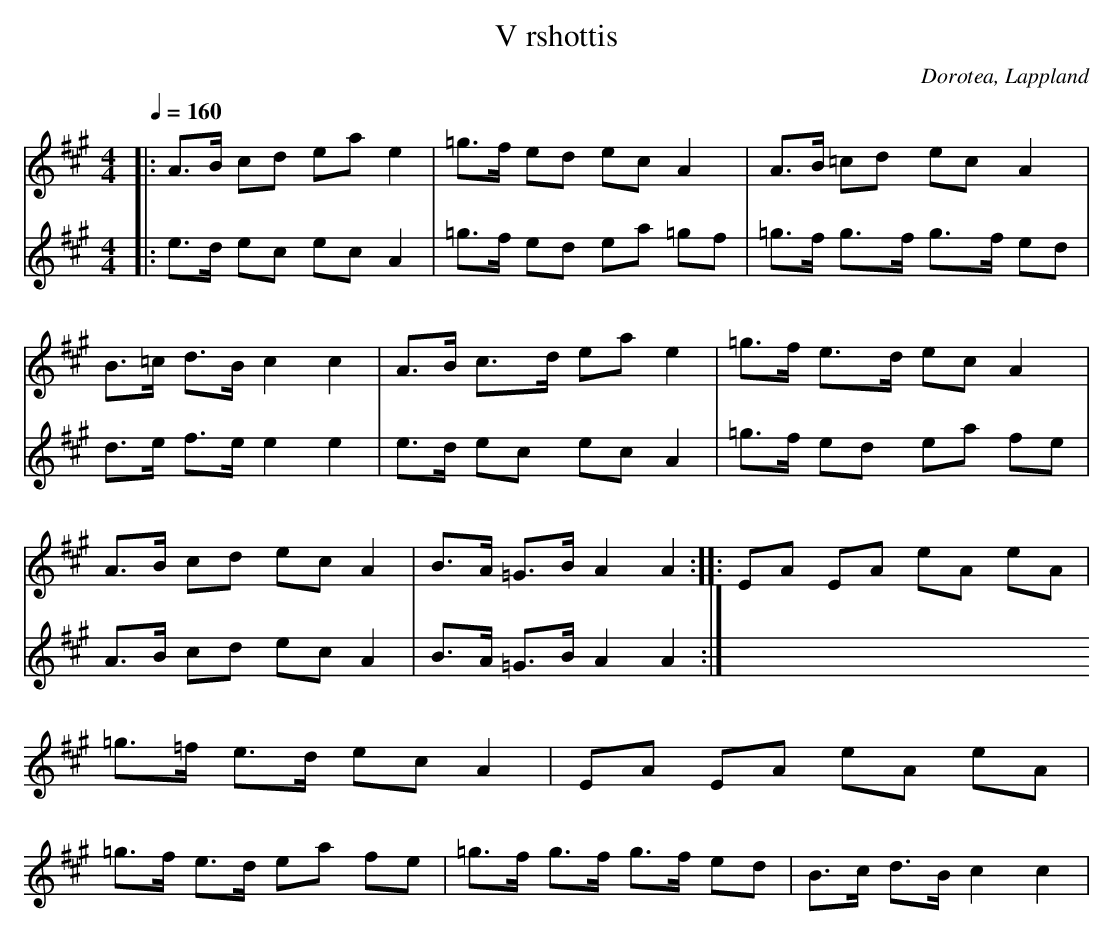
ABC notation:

X:1
T:V rshottis
O:Dorotea, Lappland
M:4/4
L:1/16
Q:1/4=160
K:A
V:1
|: A3B c2d2 e2a2 e4 | =g3f e2d2 e2c2 A4 | A3B =c2d2 e2c2 A4 |B3=c d3B c4 c4  | A3B c3d e2a2 e4 | =g3f e3d e2c2 A4 | A3B c2d2 e2c2 A4 |B3A =G3B A4 A4:||:E2A2 E2A2 e2A2 e2A2 |=g3=f e3d e2c2 A4 |E2A2 E2A2 e2A2 e2A2 |=g3f e3d e2a2 f2e2 | =g3f g3f g3f e2d2 |B3c d3B c4 c4  |
V:2
|:  e3d e2c2  e2c2 A4 | =g3f e2d2 e2a2 =g2f2 | =g3f g3f g3f e2d2 |d3e f3e e4 e4  |e3d e2c2 e2c2 A4 | =g3f e2d2 e2a2 f2e2 |A3B c2d2 e2c2 A4  |B3A =G3B A4 A4 :|
